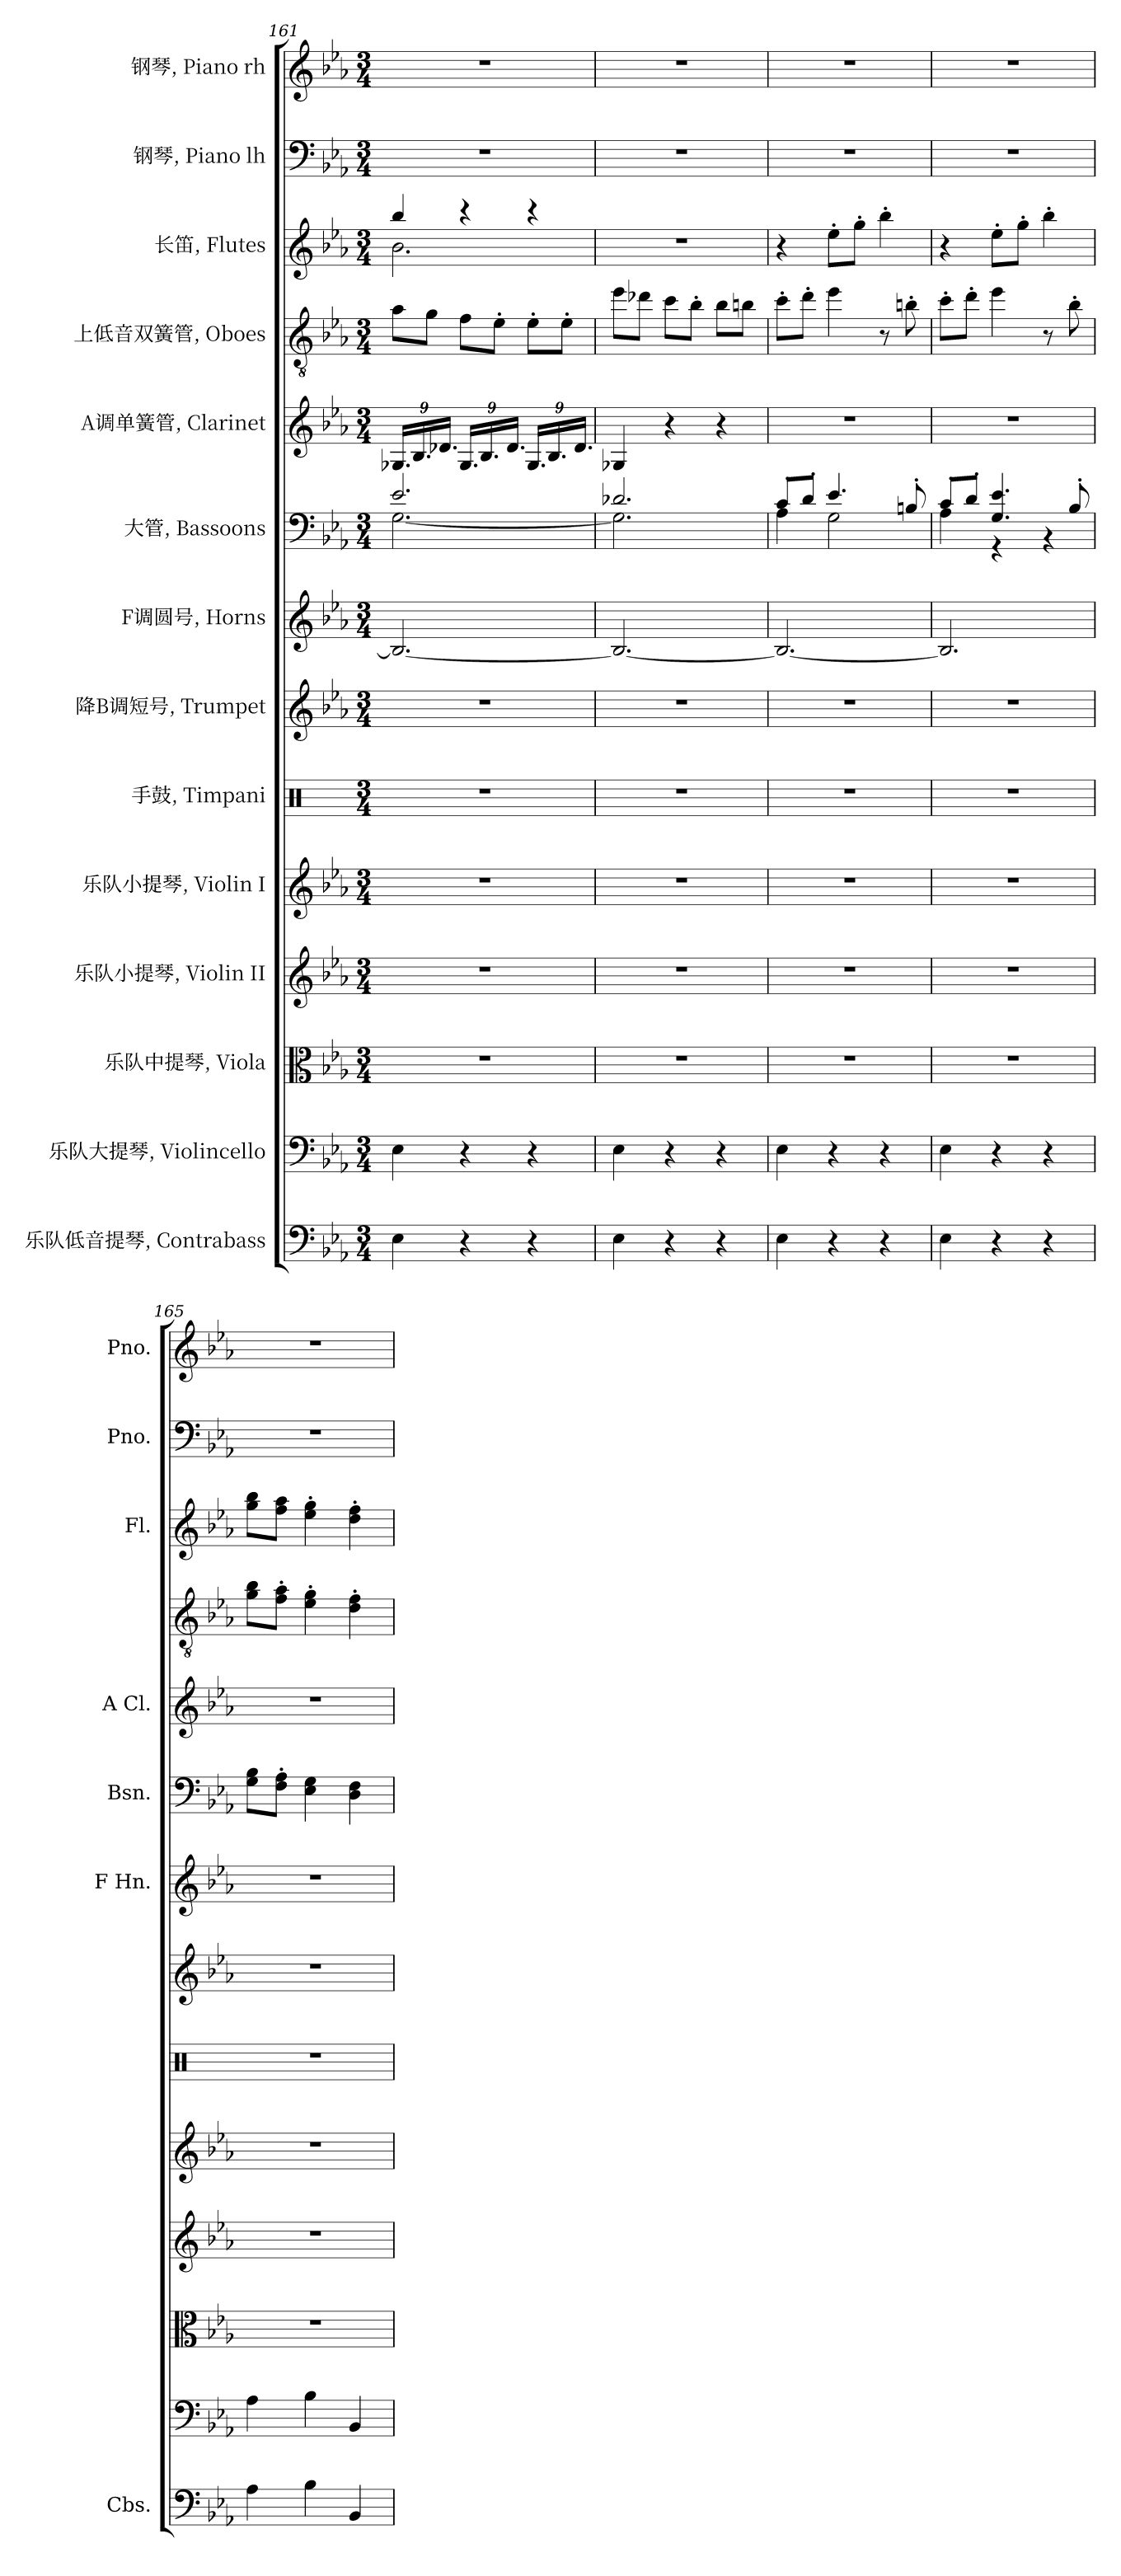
**kern	**kern	**kern	**kern	**kern	**kern	**kern	**kern	**kern	**kern	**kern	**kern	**kern	**kern
*part14	*part13	*part12	*part11	*part10	*part9	*part8	*part7	*part6	*part5	*part4	*part3	*part2	*part1
*staff14	*staff13	*staff12	*staff11	*staff10	*staff9	*staff8	*staff7	*staff6	*staff5	*staff4	*staff3	*staff2	*staff1
*I"乐队低音提琴, Contrabass	*I"乐队大提琴, Violincello	*I"乐队中提琴, Viola	*I"乐队小提琴, Violin II	*I"乐队小提琴, Violin I	*I"手鼓, Timpani	*I"降B调短号, Trumpet	*I"F调圆号, Horns	*I"大管, Bassoons	*I"A调单簧管, Clarinet	*I"上低音双簧管, Oboes	*I"长笛, Flutes	*I"钢琴, Piano lh	*I"钢琴, Piano rh
*I'Cbs.	*	*	*	*	*	*	*I'F Hn.	*I'Bsn.	*I'A Cl.	*	*I'Fl.	*I'Pno.	*I'Pno.
!!LO:PB:g=z
*clefF4	*clefF4	*clefC3	*clefG2	*clefG2	*clefX	*clefG2	*clefG2	*clefF4	*clefG2	*clefGv2	*clefG2	*clefF4	*clefG2
*ITrd7c12	*	*	*	*	*	*ITrd1c2	*ITrd4c7	*	*ITrd2c3	*	*	*	*
*k[b-e-a-]	*k[b-e-a-]	*k[b-e-a-]	*k[b-e-a-]	*k[b-e-a-]	*k[]	*k[b-e-a-d-g-]	*k[b-e-a-d-]	*k[b-e-a-]	*k[]	*k[b-e-a-]	*k[b-e-a-]	*k[b-e-a-]	*k[b-e-a-]
*M3/4	*M3/4	*M3/4	*M3/4	*M3/4	*M3/4	*M3/4	*M3/4	*M3/4	*M3/4	*M3/4	*M3/4	*M3/4	*M3/4
=161	=161	=161	=161	=161	=161	=161	=161	=161	=161	=161	=161	=161	=161
*	*	*	*	*	*	*	*	*^	*	*	*	*	*
*	*	*	*	*	*	*	*	*	*	*Xbrackettup	*	*	*	*
*	*	*	*	*	*	*	*	*	*	*	*	*^	*	*
4EE-\	4E-\	2.r	2.r	2.r	2.r	2.r	2.E-/_	2.e-/	[2.G\	18.E-X/LL	8a-\L	4bb-/	2.b-\	2.r	2.r
.	.	.	.	.	.	.	.	.	.	18.G/	.	.	.	.	.
.	.	.	.	.	.	.	.	.	.	.	8g\J	.	.	.	.
.	.	.	.	.	.	.	.	.	.	18.B-X/JJ	.	.	.	.	.
4r	4r	.	.	.	.	.	.	.	.	18.E-/LL	8f\L	4r	.	.	.
.	.	.	.	.	.	.	.	.	.	18.G/	.	.	.	.	.
.	.	.	.	.	.	.	.	.	.	.	8e-'\J	.	.	.	.
.	.	.	.	.	.	.	.	.	.	18.B-/JJ	.	.	.	.	.
4r	4r	.	.	.	.	.	.	.	.	18.E-/LL	8e-'\L	4r	.	.	.
.	.	.	.	.	.	.	.	.	.	18.G/	.	.	.	.	.
.	.	.	.	.	.	.	.	.	.	.	8e-'\J	.	.	.	.
.	.	.	.	.	.	.	.	.	.	18.B-/JJ	.	.	.	.	.
*	*	*	*	*	*	*	*	*	*	*	*	*v	*v	*	*
=162	=162	=162	=162	=162	=162	=162	=162	=162	=162	=162	=162	=162	=162	=162
4EE-\	4E-\	2.r	2.r	2.r	2.r	2.r	2.E-/_	2.d-X/	2.G\]	4E-X/	8ee-\L	2.r	2.r	2.r
.	.	.	.	.	.	.	.	.	.	.	8dd-X\J	.	.	.
4r	4r	.	.	.	.	.	.	.	.	4r	8cc\L	.	.	.
.	.	.	.	.	.	.	.	.	.	.	8b-'\J	.	.	.
4r	4r	.	.	.	.	.	.	.	.	4r	8b-\L	.	.	.
.	.	.	.	.	.	.	.	.	.	.	8bn\J	.	.	.
=163	=163	=163	=163	=163	=163	=163	=163	=163	=163	=163	=163	=163	=163	=163
4EE-\	4E-\	2.r	2.r	2.r	2.r	2.r	2.E-/_	8c'/L	4A-\	2.r	8cc'\L	4r	2.r	2.r
.	.	.	.	.	.	.	.	8d'/J	.	.	8dd'\J	.	.	.
4r	4r	.	.	.	.	.	.	4.e-/	2G\	.	4ee-\	8ee-'\L	.	.
.	.	.	.	.	.	.	.	.	.	.	.	8gg'\J	.	.
4r	4r	.	.	.	.	.	.	.	.	.	8r	4bb-'\	.	.
.	.	.	.	.	.	.	.	8Bn'/	.	.	8bn'\	.	.	.
!!LO:PB:g=z
=164	=164	=164	=164	=164	=164	=164	=164	=164	=164	=164	=164	=164	=164	=164
4EE-\	4E-\	2.r	2.r	2.r	2.r	2.r	2.E-/]	8c'/L	4A-\	2.r	8cc'\L	4r	2.r	2.r
.	.	.	.	.	.	.	.	8d'/J	.	.	8dd'\J	.	.	.
4r	4r	.	.	.	.	.	.	4.G/ 4.e-/	4r	.	4ee-\	8ee-'\L	.	.
.	.	.	.	.	.	.	.	.	.	.	.	8gg'\J	.	.
4r	4r	.	.	.	.	.	.	.	4r	.	8r	4bb-'\	.	.
.	.	.	.	.	.	.	.	8B-'/	.	.	8b-'\	.	.	.
*	*	*	*	*	*	*	*	*v	*v	*	*	*	*	*
=165	=165	=165	=165	=165	=165	=165	=165	=165	=165	=165	=165	=165	=165
4AA-\	4A-\	2.r	2.r	2.r	2.r	2.r	2.r	8G\ 8B-\L	2.r	8g\ 8b-\L	8gg\ 8bb-\L	2.r	2.r
.	.	.	.	.	.	.	.	8F\' 8A-\'J	.	8f\' 8a-\'J	8ff\ 8aa-\J	.	.
4BB-\	4B-\	.	.	.	.	.	.	4E-\ 4G\	.	4e-\' 4g\'	4ee-\' 4gg\'	.	.
4BBB-/	4BB-/	.	.	.	.	.	.	4D\ 4F\	.	4d\' 4f\'	4dd\' 4ff\'	.	.
=	=	=	=	=	=	=	=	=	=	=	=	=	=
*-	*-	*-	*-	*-	*-	*-	*-	*-	*-	*-	*-	*-	*-
